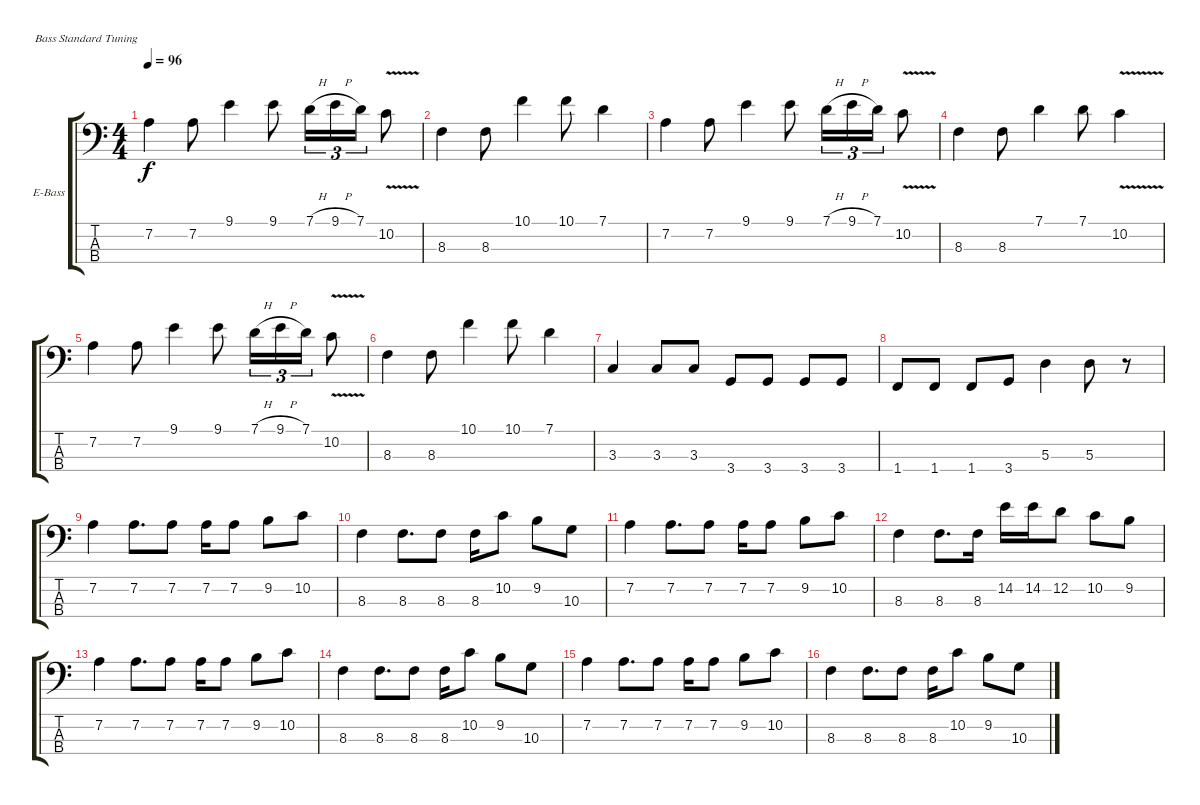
\defaultSystemsLayout 4
\bracketExtendMode groupsimilarinstruments
\firstSystemTrackNameOrientation horizontal
\otherSystemsTrackNameOrientation horizontal
\track ("Electric Bass" "E-Bass") {instrument electricbassfinger}
\staff {score tabs}
\tuning (G2 D2 A1 E1)
\ts (4 4)
\tempo 96
\clef f4
\ks c
7.2.4{dy f} 7.2.8 9.1.4 9.1.8 7.1{h}.16{tu (3 2)} 9.1{h}.16{tu (3 2)} 7.1.16{tu (3 2)} 10.2{v}.8 |
8.3.4 8.3.8 10.1.4 10.1.8 7.1.4 |
7.2.4 7.2.8 9.1.4 9.1.8 7.1{h}.16{tu (3 2)} 9.1{h}.16{tu (3 2)} 7.1.16{tu (3 2)} 10.2{v}.8 |
8.3.4 8.3.8 7.1.4 7.1.8 10.2{v}.4 |
7.2.4 7.2.8 9.1.4 9.1.8 7.1{h}.16{tu (3 2)} 9.1{h}.16{tu (3 2)} 7.1.16{tu (3 2)} 10.2{v}.8 |
8.3.4 8.3.8 10.1.4 10.1.8 7.1.4 |
3.3.4 3.3.8 3.3.8 3.4.8 3.4.8 3.4.8 3.4.8 |
1.4.8 1.4.8 1.4.8 3.4.8 5.3.4 5.3.8 r.8 |
7.2.4 7.2.8{d} 7.2.8 7.2.16 7.2.8 9.2.8 10.2.8 |
8.3.4 8.3.8{d} 8.3.8 8.3.16 10.2.8 9.2.8 10.3.8 |
7.2.4 7.2.8{d} 7.2.8 7.2.16 7.2.8 9.2.8 10.2.8 |
8.3.4 8.3.8{d} 8.3.16 14.2.16 14.2.16 12.2.8 10.2.8 9.2.8 |
7.2.4 7.2.8{d} 7.2.8 7.2.16 7.2.8 9.2.8 10.2.8 |
8.3.4 8.3.8{d} 8.3.8 8.3.16 10.2.8 9.2.8 10.3.8 |
7.2.4 7.2.8{d} 7.2.8 7.2.16 7.2.8 9.2.8 10.2.8 |
8.3.4 8.3.8{d} 8.3.8 8.3.16 10.2.8 9.2.8 10.3.8
